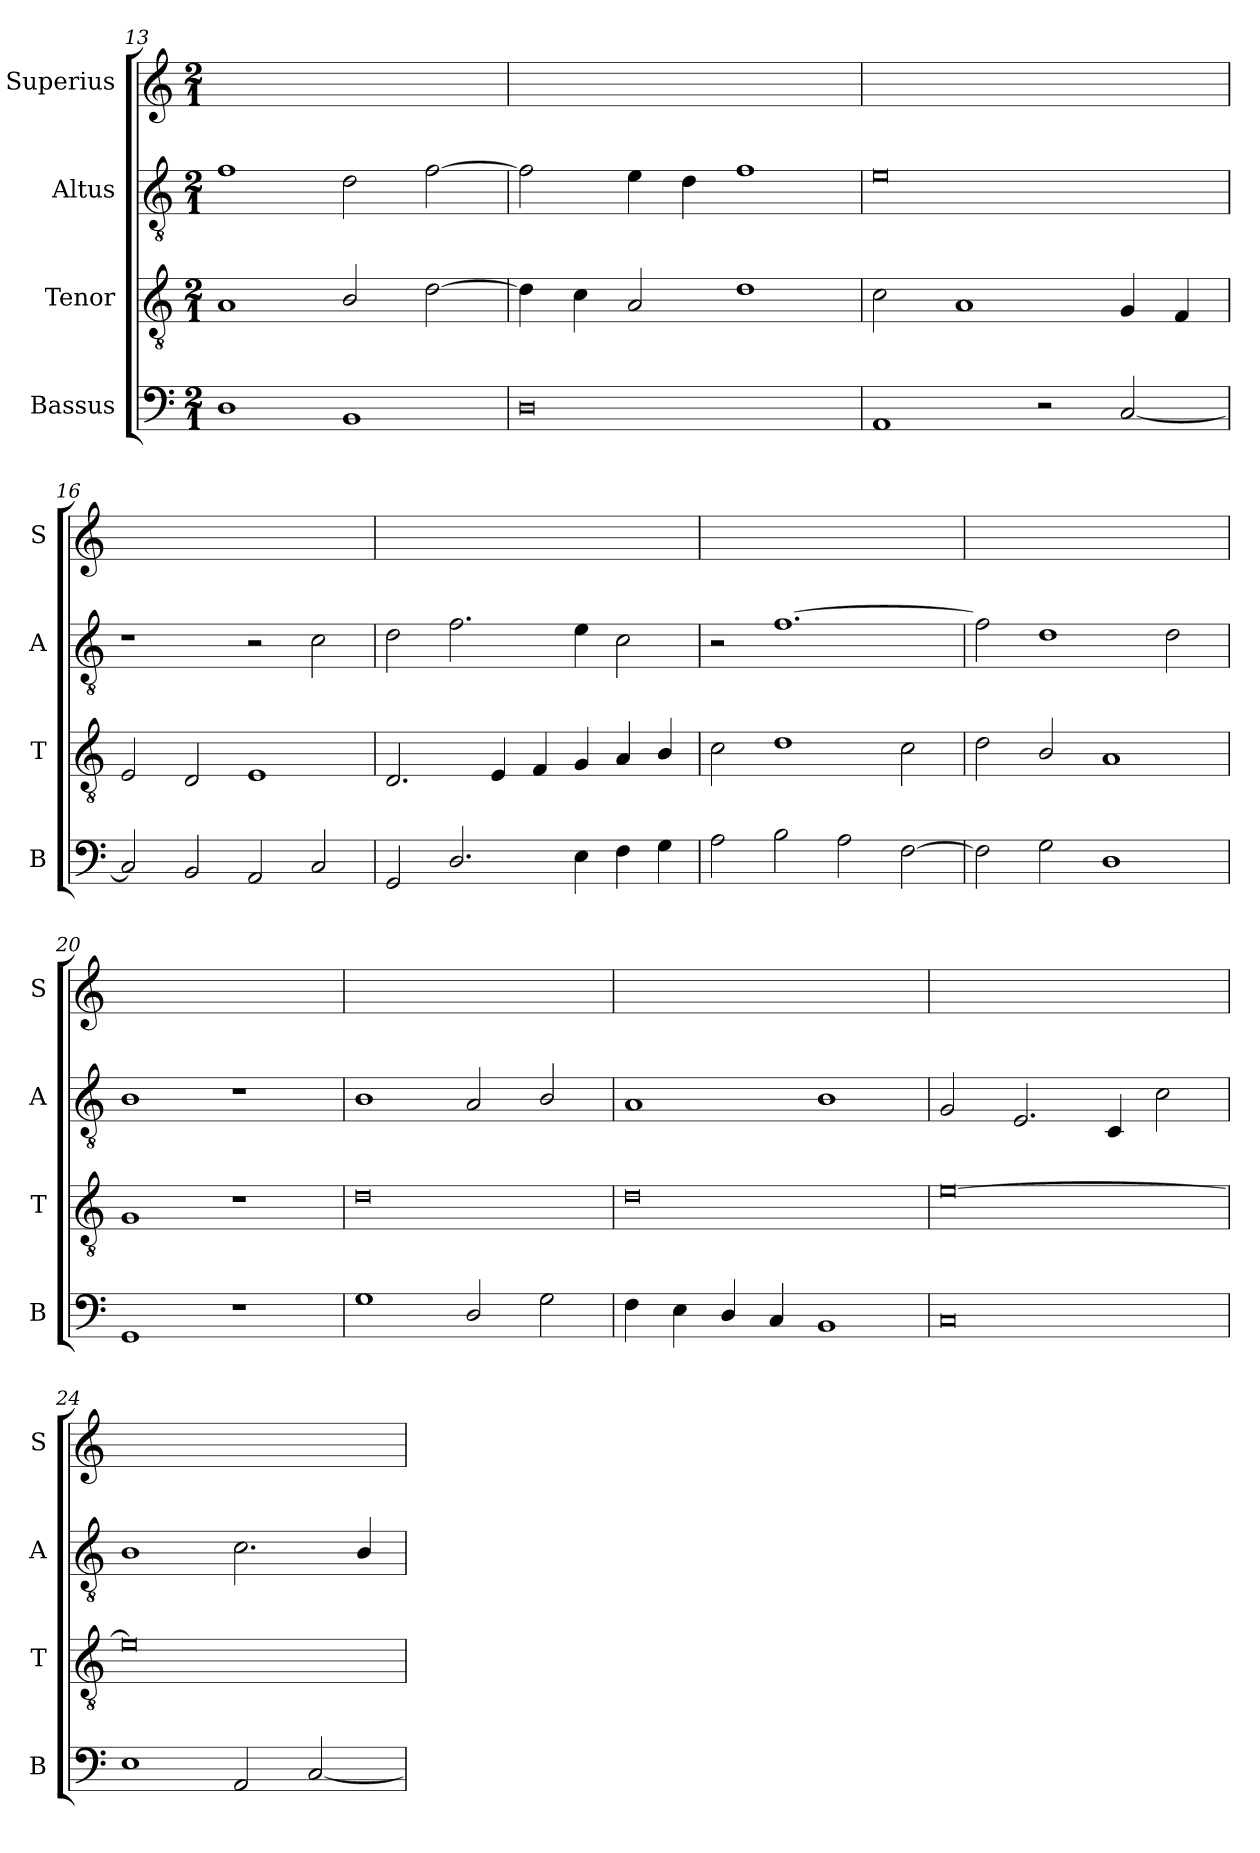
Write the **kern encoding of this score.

**kern	**kern	**kern	**kern
*part4	*part3	*part2	*part1
*staff4	*staff3	*staff2	*staff1
*I"Bassus	*I"Tenor	*I"Altus	*I"Superius
*I'B	*I'T	*I'A	*I'S
*clefF4	*clefGv2	*clefGv2	*clefG2
*k[]	*k[]	*k[]	*k[]
*M2/1	*M2/1	*M2/1	*M2/1
=13	=13	=13	=13
1D	1A	1f	0ryy
1BB	2B/	2d\	.
.	[2d\	[2f\	.
=14	=14	=14	=14
0D	4d\]	2f\]	0ryy
.	4c\	.	.
.	2A/	4e\	.
.	.	4d\	.
.	1d	1f	.
=15	=15	=15	=15
1AA	2c\	0e	0ryy
.	1A	.	.
2r	.	.	.
[2C/	4G/	.	.
.	4F/	.	.
=16	=16	=16	=16
2C/]	2E/	1r	0ryy
2BB/	2D/	.	.
2AA/	1E	2r	.
2C/	.	2c\	.
=17	=17	=17	=17
2GG/	2.D/	2d\	0ryy
2.D/	.	2.f\	.
.	4E/	.	.
.	4F/	.	.
4E\	4G/	4e\	.
4F\	4A/	2c\	.
4G\	4B/	.	.
=18	=18	=18	=18
2A\	2c\	2r	0ryy
2B\	1d	[1.f	.
2A\	.	.	.
[2F\	2c\	.	.
=19	=19	=19	=19
2F\]	2d\	2f\]	0ryy
2G\	2B/	1d	.
1D	1A	.	.
.	.	2d\	.
=20	=20	=20	=20
1GG	1G	1B	0ryy
1r	1r	1r	.
=21	=21	=21	=21
1G	0d	1B	0ryy
2D/	.	2A/	.
2G\	.	2B/	.
=22	=22	=22	=22
4F\	0d	1A	0ryy
4E\	.	.	.
4D/	.	.	.
4C/	.	.	.
1BB	.	1B	.
=23	=23	=23	=23
0C	[0e	2G/	0ryy
.	.	2.E/	.
.	.	4C/	.
.	.	2c\	.
=24	=24	=24	=24
1E	0e]	1B	0ryy
2AA/	.	2.c\	.
[2C/	.	.	.
.	.	4B/	.
=	=	=	=
*-	*-	*-	*-
